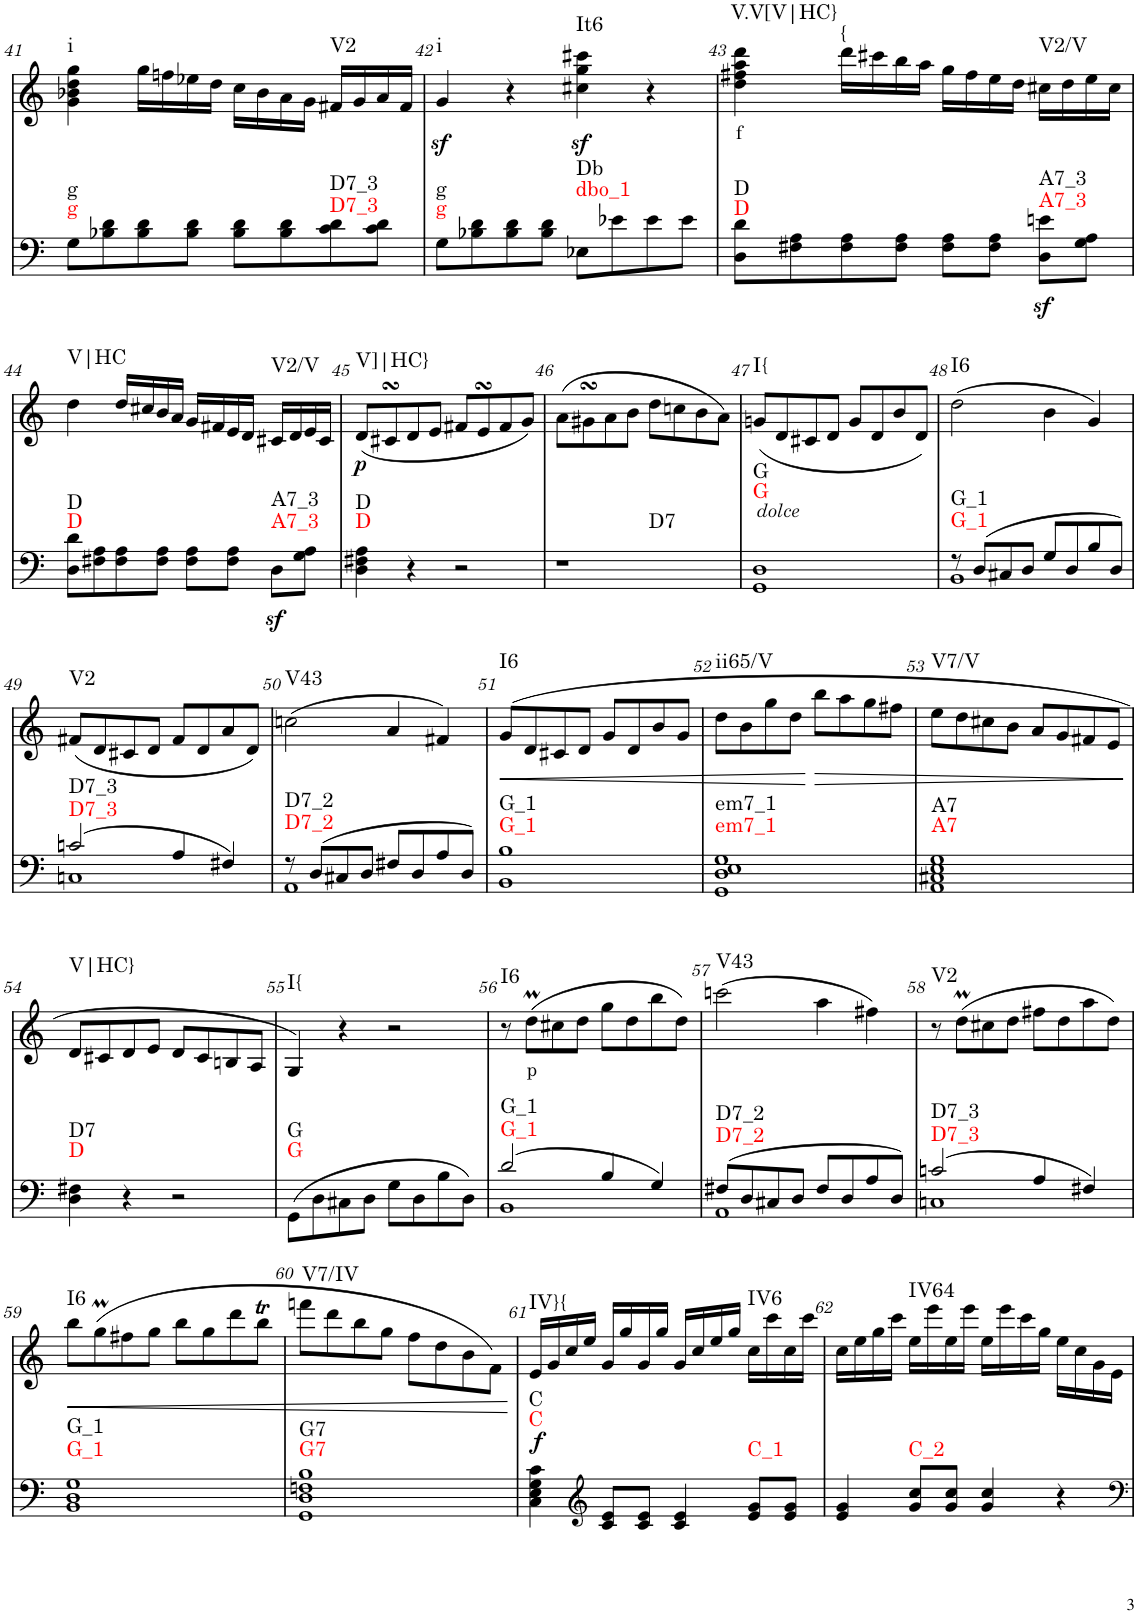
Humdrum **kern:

**kern	**dynam	**kern	**text	**dynam	**harte
*part2	*part2	*part1	*part1	*part1	*part1
*staff2	*staff2	*staff1	*staff1	*staff1	*
*I"piano	*	*I"piano	*	*	*
*I'Pno	*	*I'Pno	*	*	*
!!LO:PB:g=z
*clefF4	*	*clefG2	*	*	*
*k[]	*	*k[]	*	*	*
*M4/4	*	*M4/4	*	*	*
=41	=41	=41	=41	=41	=41
!	!	!	!	!	!LO:H:kt=i
8G\L	.	4g\ 4b-X\ 4dd\ 4gg\	.	.	N
8B-X\ 8d\	.	.	.	.	.
8B-\ 8d\	.	16gg\LL	.	.	.
.	.	16ffn\	.	.	.
8B-\ 8d\J	.	16ee-X\	.	.	.
.	.	16dd\JJ	.	.	.
8B-\ 8d\L	.	16cc\LL	.	.	.
.	.	16b-\	.	.	.
8B-\ 8d\	.	16a\	.	.	.
.	.	16g\JJ	.	.	.
!	!	!	!	!	!LO:H:kt=V2
8c\ 8d\	.	16f#X/LL	.	.	N
.	.	16g/	.	.	.
8c\ 8d\J	.	16a/	.	.	.
.	.	16f#/JJ	.	.	.
=42	=42	=42	=42	=42	=42
!	!	!	!	!LO:DY:b	!LO:H:kt=i
8G\L	.	4g/	.	sf	N
8B-X\ 8d\	.	.	.	.	.
8B-\ 8d\	.	4r	.	.	.
8B-\ 8d\J	.	.	.	.	.
!	!	!	!	!LO:DY:b	!LO:H:kt=It6
8E-X\L	.	4cc#X\ 4gg\ 4ccc#X\	.	sf	N
8e-X\	.	.	.	.	.
8e-\	.	4r	.	.	.
8e-\J	.	.	.	.	.
=43	=43	=43	=43	=43	=43
!	!	!	!LO:LY:b	!	!LO:H:kt=V.V[V|HC}
8D\ 8d\L	.	4dd\ 4ff#X\ 4aa\ 4ddd\	f	.	N
8F#X\ 8A\	.	.	.	.	.
!	!	!	!	!	!LO:H:kt={
8F#\ 8A\	.	16ddd\LL	.	.	N
.	.	16ccc#X\	.	.	.
8F#\ 8A\J	.	16bb\	.	.	.
.	.	16aa\JJ	.	.	.
8F#\ 8A\L	.	16gg\LL	.	.	.
.	.	16ff#\	.	.	.
8F#\ 8A\J	.	16ee\	.	.	.
.	.	16dd\JJ	.	.	.
!	!	!	!	!	!LO:H:kt=V2/V
8D\z< 8en\z<L	.	16cc#X\LL	.	.	N
.	.	16dd\	.	.	.
8G\ 8A\J	.	16ee\	.	.	.
.	.	16cc#\JJ	.	.	.
!!LO:LB:g=z
=44	=44	=44	=44	=44	=44
!	!	!	!	!	!LO:H:kt=V|HC
8D\ 8d\L	.	4dd\	.	.	N
8F#X\ 8A\	.	.	.	.	.
8F#\ 8A\	.	16dd/LL	.	.	.
.	.	16cc#X/	.	.	.
8F#\ 8A\J	.	16b/	.	.	.
.	.	16a/JJ	.	.	.
8F#\ 8A\L	.	16g/LL	.	.	.
.	.	16f#X/	.	.	.
8F#\ 8A\J	.	16e/	.	.	.
.	.	16d/JJ	.	.	.
!	!	!	!	!	!LO:H:kt=V2/V
8Dz<\L	.	16c#X/LL	.	.	N
.	.	16d/	.	.	.
8G\ 8A\J	.	16e/	.	.	.
.	.	16c#/JJ	.	.	.
=45	=45	=45	=45	=45	=45
!	!	!	!	!LO:DY:b	!LO:H:kt=V]|HC}
4D\ 4F#X\ 4A\	.	(8d/L	.	p	N
.	.	8c#XsSsS/	.	.	.
4r	.	8d/	.	.	.
.	.	8e/J	.	.	.
2r	.	8f#X/L	.	.	.
.	.	8esSsS/	.	.	.
.	.	8f#/	.	.	.
.	.	8g/J)	.	.	.
=46	=46	=46	=46	=46	=46
1r	.	(8a\L	.	.	.
.	.	8g#XsSsS\	.	.	.
.	.	8a\	.	.	.
.	.	8b\J	.	.	.
.	.	8dd\L	.	.	.
.	.	8ccn\	.	.	.
.	.	8b\	.	.	.
.	.	8a\J)	.	.	.
=47	=47	=47	=47	=47	=47
!	!LO:DY:a	!	!	!	!LO:H:kt=I{
1GG 1D	other-dynamics	(8gn/L	.	.	N
.	.	8d/	.	.	.
.	.	8c#X/	.	.	.
.	.	8d/J	.	.	.
.	.	8g/L	.	.	.
.	.	8d/	.	.	.
.	.	8b/	.	.	.
.	.	8d/J)	.	.	.
=48	=48	=48	=48	=48	=48
*^	*	*	*	*	*
!	!	!	!	!	!	!LO:H:kt=I6
8r	1BB	.	(2dd\	.	.	N
(8D/L	.	.	.	.	.	.
8C#X/	.	.	.	.	.	.
8D/J	.	.	.	.	.	.
8G/L	.	.	4b\	.	.	.
8D/	.	.	.	.	.	.
8B/	.	.	4g/)	.	.	.
8D/J)	.	.	.	.	.	.
!!LO:LB:g=z
=49	=49	=49	=49	=49	=49	=49
!	!	!	!	!	!	!LO:H:kt=V2
(2cn/	1Cn	.	(8f#X/L	.	.	N
.	.	.	8d/	.	.	.
.	.	.	8c#X/	.	.	.
.	.	.	8d/J	.	.	.
4A/	.	.	8f#/L	.	.	.
.	.	.	8d/	.	.	.
4F#X/)	.	.	8a/	.	.	.
.	.	.	8d/J)	.	.	.
=50	=50	=50	=50	=50	=50	=50
!	!	!	!	!	!	!LO:H:kt=V43
8r	1AA	.	(2ccn\	.	.	N
(8D/L	.	.	.	.	.	.
8C#X/	.	.	.	.	.	.
8D/J	.	.	.	.	.	.
8F#X/L	.	.	4a/	.	.	.
8D/	.	.	.	.	.	.
8A/	.	.	4f#X/)	.	.	.
8D/J)	.	.	.	.	.	.
*v	*v	*	*	*	*	*
=51	=51	=51	=51	=51	=51
!	!	!	!	!LO:HP:b	!LO:H:kt=I6
1BB 1B	.	(8g/L	.	<	N
.	.	8d/	.	.	.
.	.	8c#X/	.	.	.
.	.	8d/J	.	.	.
.	.	8g/L	.	.	.
.	.	8d/	.	.	.
.	.	8b/	.	.	.
.	.	8g/J	.	.	.
=52	=52	=52	=52	=52	=52
!	!	!	!	!	!LO:H:kt=ii65/V
1GG 1D 1E 1G	.	8dd\L	.	.	N
.	.	8b\	.	.	.
.	.	8gg\	.	.	.
.	.	8dd\J	.	.	.
!	!	!	!	!LO:HP:n=1:b	!
.	.	8bb\L	.	[ >	.
.	.	8aa\	.	.	.
.	.	8gg\	.	.	.
.	.	8ff#X\J	.	.	.
=53	=53	=53	=53	=53	=53
!	!	!	!	!	!LO:H:kt=V7/V
1AA 1C#X 1E 1G	.	8ee\L	.	.	N
.	.	8dd\	.	.	.
.	.	8cc#X\	.	.	.
.	.	8b\J	.	.	.
.	.	8a/L	.	.	.
.	.	8g/	.	.	.
.	.	8f#X/	.	.	.
.	.	8e/J	.	.	.
.	.	.	.	]	.
!!LO:LB:g=z
=54	=54	=54	=54	=54	=54
!	!	!	!	!	!LO:H:kt=V|HC}
4D\ 4F#X\	.	8d/L	.	.	N
.	.	8c#X/	.	.	.
4r	.	8d/	.	.	.
.	.	8e/J	.	.	.
2r	.	8d/L	.	.	.
.	.	8c#/	.	.	.
.	.	8Bn/	.	.	.
.	.	8A/J	.	.	.
=55	=55	=55	=55	=55	=55
!	!	!	!	!	!LO:H:kt=I{
(8GG\L	.	4G/)	.	.	N
8D\	.	.	.	.	.
8C#X\	.	4r	.	.	.
8D\J	.	.	.	.	.
8G\L	.	2r	.	.	.
8D\	.	.	.	.	.
8B\	.	.	.	.	.
8D\J)	.	.	.	.	.
=56	=56	=56	=56	=56	=56
*^	*	*	*	*	*
!	!	!	!	!	!	!LO:H:kt=I6
(2d/	1BB	.	8r	.	.	N
!	!	!	!	!LO:LY:b	!	!
.	.	.	(8ddM\L	p	.	.
.	.	.	8cc#X\	.	.	.
.	.	.	8dd\J	.	.	.
4B/	.	.	8gg\L	.	.	.
.	.	.	8dd\	.	.	.
4G/)	.	.	8bb\	.	.	.
.	.	.	8dd\J)	.	.	.
=57	=57	=57	=57	=57	=57	=57
!	!	!	!	!	!	!LO:H:kt=V43
(8F#X/L	1AA	.	(2cccn\	.	.	N
8D/	.	.	.	.	.	.
8C#X/	.	.	.	.	.	.
8D/J	.	.	.	.	.	.
8F#/L	.	.	4aa\	.	.	.
8D/	.	.	.	.	.	.
8A/	.	.	4ff#X\)	.	.	.
8D/J)	.	.	.	.	.	.
=58	=58	=58	=58	=58	=58	=58
!	!	!	!	!	!	!LO:H:kt=V2
(2cn/	1Cn	.	8r	.	.	N
.	.	.	(8ddM\L	.	.	.
.	.	.	8cc#X\	.	.	.
.	.	.	8dd\J	.	.	.
4A/	.	.	8ff#X\L	.	.	.
.	.	.	8dd\	.	.	.
4F#X/)	.	.	8aa\	.	.	.
.	.	.	8dd\J)	.	.	.
*v	*v	*	*	*	*	*
!!LO:LB:g=z
=59	=59	=59	=59	=59	=59
!	!	!	!	!LO:HP:b	!LO:H:kt=I6
1BB 1D 1G	.	8bb\L	.	<	N
.	.	(8ggM\	.	.	.
.	.	8ff#X\	.	.	.
.	.	8gg\J	.	.	.
.	.	8bb\L	.	.	.
.	.	8gg\	.	.	.
.	.	8ddd\	.	.	.
.	.	8bbt\J	.	.	.
=60	=60	=60	=60	=60	=60
!	!	!	!	!	!LO:H:kt=V7/IV
1GG 1D 1Fn 1B	.	8fffn\L	.	.	N
.	.	8ddd\	.	.	.
.	.	8bb\	.	.	.
.	.	8gg\J	.	.	.
.	.	8ff\L	.	.	.
.	.	8dd\	.	.	.
.	.	8b\	.	.	.
.	.	8f\J)	.	.	.
.	.	.	.	[	.
=61	=61	=61	=61	=61	=61
!	!LO:DY:a	!	!	!	!LO:H:kt=IV}{
4C\ 4E\ 4G\ 4c\	f	16e/LL	.	.	N
.	.	16g/	.	.	.
.	.	16cc/	.	.	.
.	.	16ee/JJ	.	.	.
*clefG2	*	*	*	*	*
8c/ 8e/L	.	16g/LL	.	.	.
.	.	16gg/	.	.	.
8c/ 8e/J	.	16g/	.	.	.
.	.	16gg/JJ	.	.	.
4c/ 4e/	.	16g/LL	.	.	.
.	.	16cc/	.	.	.
.	.	16ee/	.	.	.
.	.	16gg/JJ	.	.	.
!	!	!	!	!	!LO:H:kt=IV6
8e/ 8g/L	.	16cc\LL	.	.	N
.	.	16ccc\	.	.	.
8e/ 8g/J	.	16cc\	.	.	.
.	.	16ccc\JJ	.	.	.
=62	=62	=62	=62	=62	=62
4e/ 4g/	.	16cc\LL	.	.	.
.	.	16ee\	.	.	.
.	.	16gg\	.	.	.
.	.	16ccc\JJ	.	.	.
!	!	!	!	!	!LO:H:kt=IV64
8g/ 8cc/L	.	16ee\LL	.	.	N
.	.	16eee\	.	.	.
8g/ 8cc/J	.	16ee\	.	.	.
.	.	16eee\JJ	.	.	.
4g/ 4cc/	.	16ee\LL	.	.	.
.	.	16eee\	.	.	.
.	.	16ccc\	.	.	.
.	.	16gg\JJ	.	.	.
4r	.	16ee\LL	.	.	.
.	.	16cc\	.	.	.
.	.	16g\	.	.	.
.	.	16e\JJ	.	.	.
=	=	=	=	=	=
*-	*-	*-	*-	*-	*-
